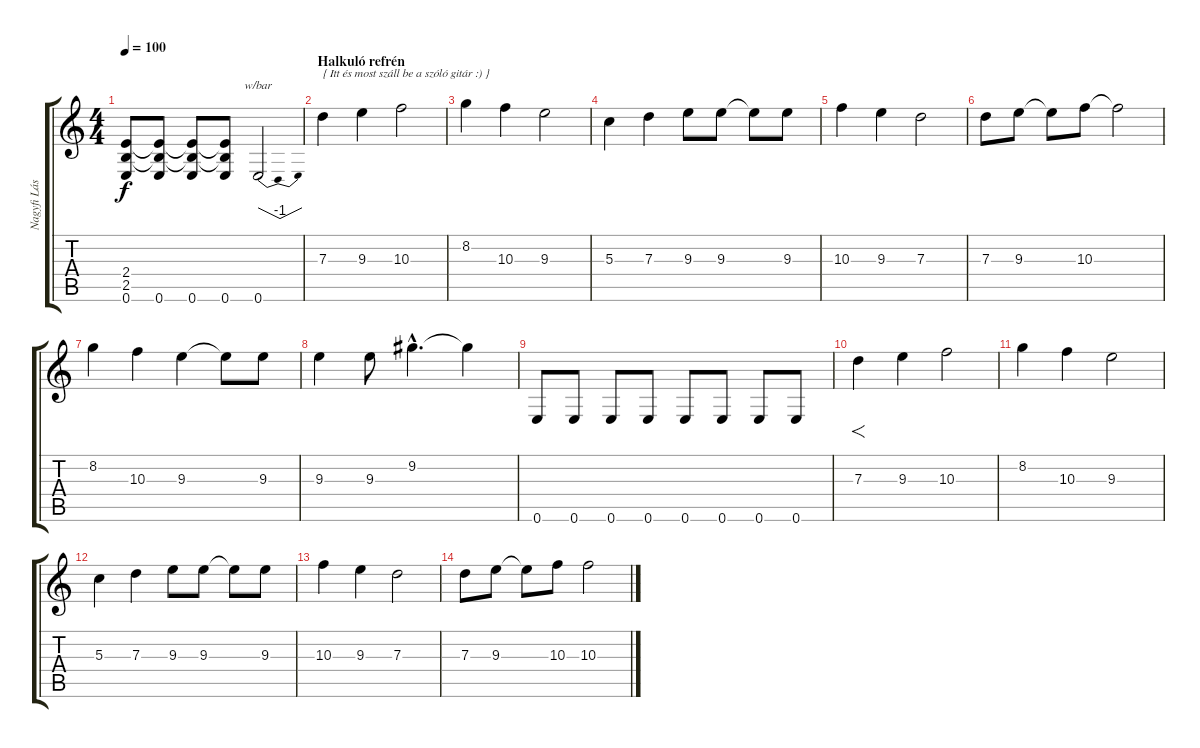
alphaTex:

\track ("Nagyfi László " "Nagyfi Lás") {instrument distortionguitar}
\staff {score tabs}
\tuning (E4 B3 G3 D3 A2 E2) {hide}
\ts (4 4)
\tempo 100
\clef g2
\ks c
(2.4{t} 2.5{t} 0.6).8{dy f} (2.4{t} 2.5{t} 0.6).8 (2.4{t} 2.5{t} 0.6).8 (2.4{t} 2.5{t} 0.6).8 0.6.2{tbe (dip default 0 0 30 -4 60 0)} |
\section ("" "Halkuló refrén")
7.3.4{txt "{ Itt és most száll be a szóló gitár :) }"} 9.3.4 10.3.2 |
8.2.4 10.3.4 9.3.2 |
5.3.4 7.3.4 9.3.8 9.3.8 9.3{t}.8 9.3.8 |
10.3.4 9.3.4 7.3.2 |
7.3.8 9.3.8 9.3{t}.8 10.3.8 10.3{t}.2 |
8.2.4 10.3.4 9.3.4 9.3{t}.8 9.3.8 |
9.3.4 9.3.8 9.2{hac}.4{d} 9.2{t}.4 |
0.6.8 0.6.8 0.6.8 0.6.8 0.6.8 0.6.8 0.6.8 0.6.8 |
7.3.4{f} 9.3.4 10.3.2 |
8.2.4 10.3.4 9.3.2 |
5.3.4 7.3.4 9.3.8 9.3.8 9.3{t}.8 9.3.8 |
10.3.4 9.3.4 7.3.2 |
7.3.8 9.3.8 9.3{t}.8 10.3.8 10.3.2
